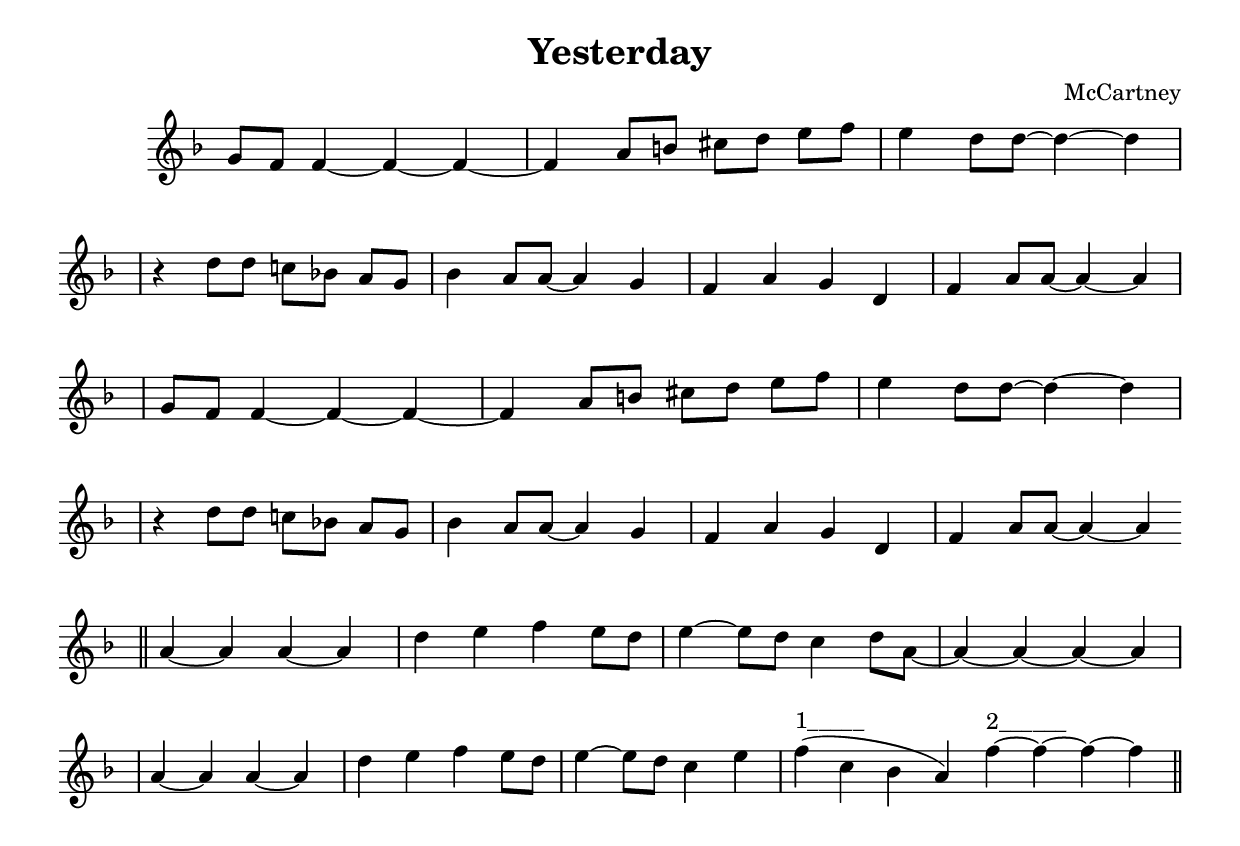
#(ly:set-option 'midi-extension "mid")
\version "2.12.3"
\include "english.ly"
\header{ 
title = "Yesterday"
composer = "McCartney"
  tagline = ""  % removed 
}
%{
 Filename: yesterday
Key: F
Mode: major
Title: Yesterday
Author: McCartney
Time: 4/4

Yes-ter-day  all my trou-bles seemed so far a-way
now it looks as though they're here to stay oh I be-lieve in Yes-ter-day
sudd-en-ly  I'm  not half the  man I used  to be
theres a sha-dow hang-ing o-ver me Oh I be-lieve in Yes-ter-day
why she had to go I don't know she would-n't say
I said some-thing wrong now I long for yes-ter-day day 




                               * 
1) |  RS S -- --  | -- GM P#D NS | N DD -- -- |

| -- DD Pm GR | m GG -- R- | S G R D | S GG - - |
                                   * 

                                 *  
2) |  RS S- -- --  | -- GM P#D  NS | N DD -- -- |

   | -- DD Pm GR | m GG -- R- | S G R D | S GG - - :|
                                      *


                      *         
3) || G -  G - |  D N S-  ND | N- -D P   DG | - - - - |

                                        1_____      2______
                   *                    *           *           
   | G - G - | D N S- ND | N- -D P N | (S P m G) :| S - - -     ||

  
 %}
  
melody = {
\once \override Staff.TimeSignature #'stencil = ##f
\clef treble
\key c \major
\autoBeamOn  
\cadenzaOn
\bar "|"  d'8[ c'8] c'4~ c'4~  c'4~  \bar "|"  c'4  e'8[ fs'8] gs'8[ a'8] b'8[ c''8] \bar "|"  b'4 a'8[ a'8]~ a'4~  a'4  \bar "|"\break        \grace s64 
\bar "|"  r4  a'8[ a'8] g'8[ f'8] e'8[ d'8] \bar "|"  f'4 e'8[ e'8]~ e'4  d'4  \bar "|"  c'4 e'4 d'4 a4 \bar "|"  c'4 e'8[ e'8]~ e'4~ e'4 \bar "|"\break        \grace s64 
\bar "|"  d'8[ c'8] c'4~  c'4~  c'4~  \bar "|"  c'4  e'8[ fs'8] gs'8[ a'8] b'8[ c''8] \bar "|"  b'4 a'8[ a'8]~ a'4~  a'4  \bar "|"\break        \grace s64 
\bar "|"  r4  a'8[ a'8] g'8[ f'8] e'8[ d'8] \bar "|"  f'4 e'8[ e'8]~ e'4  d'4  \bar "|"  c'4 e'4 d'4 a4 \bar "|"  c'4 e'8[ e'8]~ e'4~ e'4 \bar ":|"\break        \grace s64 
\bar "||"   e'4~ e'4 e'4~ e'4 \bar "|"  a'4 b'4 c''4  b'8[ a'8] \bar "|"  b'4~  b'8[ a'8] g'4 a'8[ e'8]~ \bar "|"  e'4~ e'4~ e'4~ e'4 \bar "|"\break        \grace s64 
\bar "|"  e'4~ e'4 e'4~ e'4 \bar "|"  a'4 b'4 c''4  b'8[ a'8] \bar "|"  b'4~  b'8[ a'8] g'4 b'4 \bar "|"  c''4(^"1_____" g'4 f'4 e'4) \bar ":|"  c''4~^"2______" c''4~ c''4~ c''4 \bar "||" 
}

text = \lyricmode {
  
}

\score{
\transpose c' f'
<<
  \new Voice = "one" {
    \melody
  }
  \new Lyrics \lyricsto "one" \text
>>
\layout {
  \context {
       \Score
    \remove "Bar_number_engraver"
  } 
  }
\midi { 
  \context {
    \Score
    tempoWholesPerMinute = #(ly:make-moment 200 4)
   }
 }
}
